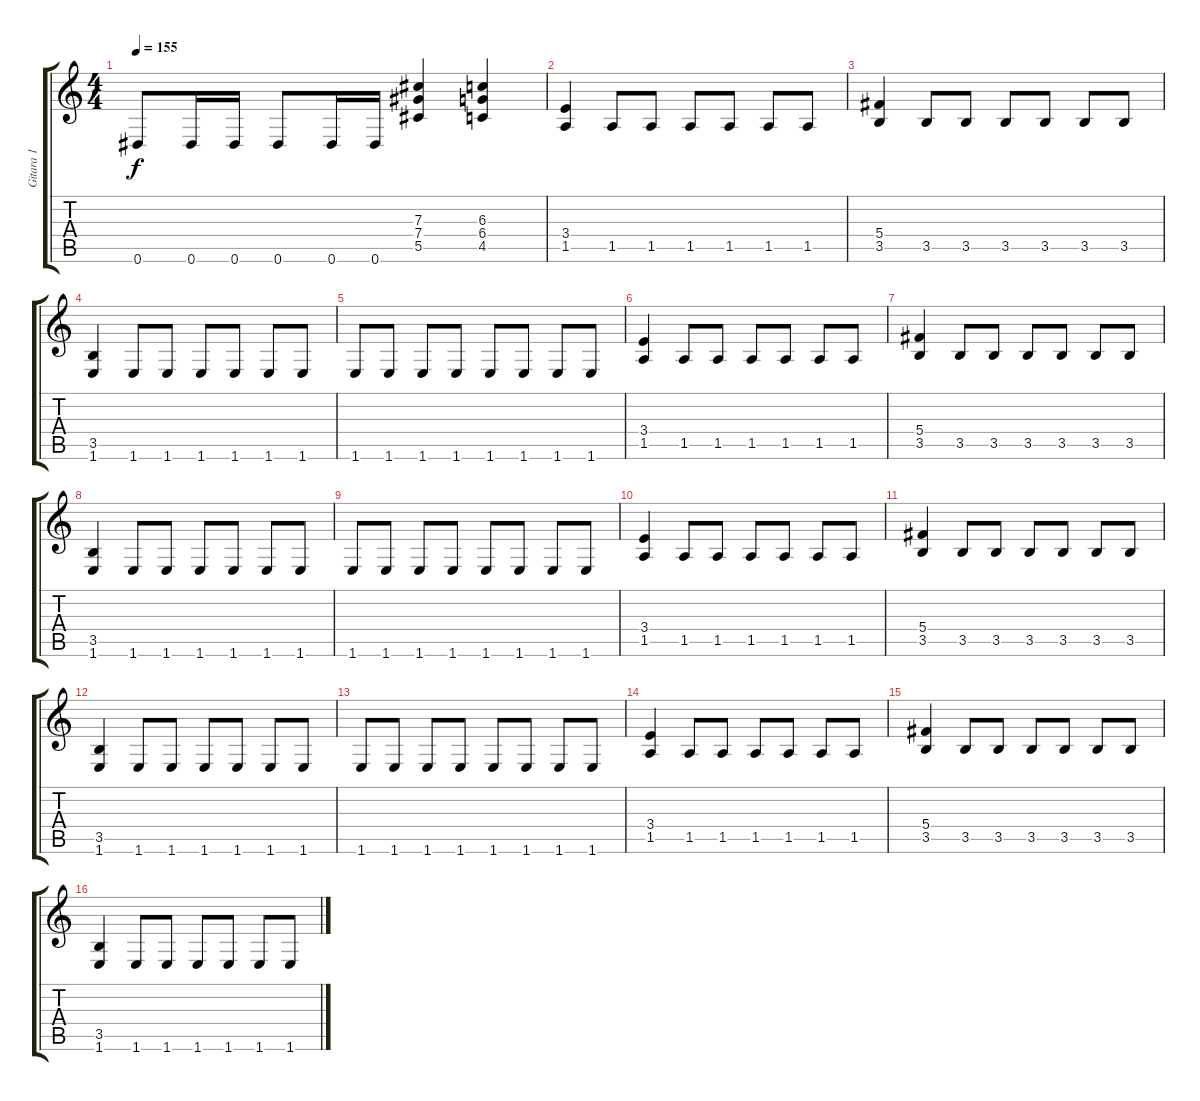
\track ("Gitara 1" "Gitara 1") {instrument distortionguitar}
\staff {score tabs}
\tuning (Eb4 Bb3 Gb3 Db3 Ab2 Eb2) {hide}
\ts (4 4)
\tempo 155
\clef g2
\ks c
0.6.8{dy f} 0.6.16 0.6.16 0.6.8 0.6.16 0.6.16 (7.3 7.4 5.5).4 (6.3 6.4 4.5).4 |
(3.4 1.5).4 1.5.8 1.5.8 1.5.8 1.5.8 1.5.8 1.5.8 |
(5.4 3.5).4 3.5.8 3.5.8 3.5.8 3.5.8 3.5.8 3.5.8 |
(3.5 1.6).4 1.6.8 1.6.8 1.6.8 1.6.8 1.6.8 1.6.8 |
1.6.8 1.6.8 1.6.8 1.6.8 1.6.8 1.6.8 1.6.8 1.6.8 |
(3.4 1.5).4 1.5.8 1.5.8 1.5.8 1.5.8 1.5.8 1.5.8 |
(5.4 3.5).4 3.5.8 3.5.8 3.5.8 3.5.8 3.5.8 3.5.8 |
(3.5 1.6).4 1.6.8 1.6.8 1.6.8 1.6.8 1.6.8 1.6.8 |
1.6.8 1.6.8 1.6.8 1.6.8 1.6.8 1.6.8 1.6.8 1.6.8 |
(3.4 1.5).4 1.5.8 1.5.8 1.5.8 1.5.8 1.5.8 1.5.8 |
(5.4 3.5).4 3.5.8 3.5.8 3.5.8 3.5.8 3.5.8 3.5.8 |
(3.5 1.6).4 1.6.8 1.6.8 1.6.8 1.6.8 1.6.8 1.6.8 |
1.6.8 1.6.8 1.6.8 1.6.8 1.6.8 1.6.8 1.6.8 1.6.8 |
(3.4 1.5).4 1.5.8 1.5.8 1.5.8 1.5.8 1.5.8 1.5.8 |
(5.4 3.5).4 3.5.8 3.5.8 3.5.8 3.5.8 3.5.8 3.5.8 |
(3.5 1.6).4 1.6.8 1.6.8 1.6.8 1.6.8 1.6.8 1.6.8
